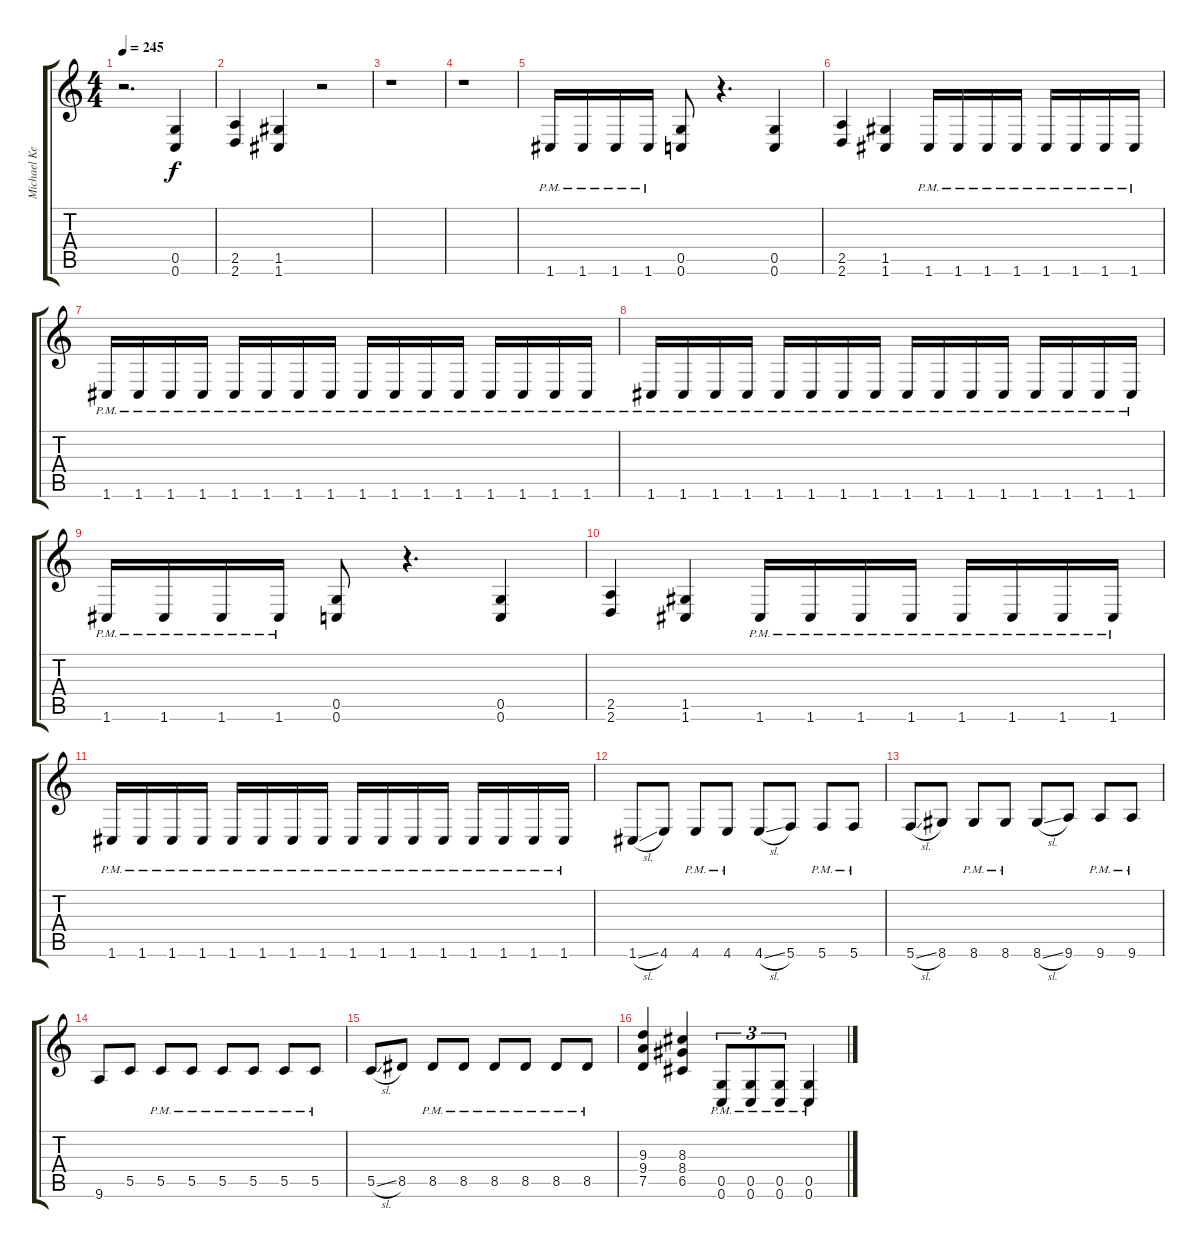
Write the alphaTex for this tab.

\track ("Michael Keene" "Michael Ke") {instrument distortionguitar}
\staff {score tabs}
\tuning (D4 A3 F3 C3 G2 C2) {hide}
\ts (4 4)
\tempo 245
\clef g2
\ks c
r.2{d dy f} (0.5 0.6).4 |
(2.5 2.6).4 (1.5 1.6).4 r.2 |
r.1 |
r.1 |
1.6{pm}.16 1.6{pm}.16 1.6{pm}.16 1.6{pm}.16 (0.5 0.6).8 r.4{d} (0.5 0.6).4 |
(2.5 2.6).4 (1.5 1.6).4 1.6{pm}.16 1.6{pm}.16 1.6{pm}.16 1.6{pm}.16 1.6{pm}.16 1.6{pm}.16 1.6{pm}.16 1.6{pm}.16 |
1.6{pm}.16 1.6{pm}.16 1.6{pm}.16 1.6{pm}.16 1.6{pm}.16 1.6{pm}.16 1.6{pm}.16 1.6{pm}.16 1.6{pm}.16 1.6{pm}.16 1.6{pm}.16 1.6{pm}.16 1.6{pm}.16 1.6{pm}.16 1.6{pm}.16 1.6{pm}.16 |
1.6{pm}.16 1.6{pm}.16 1.6{pm}.16 1.6{pm}.16 1.6{pm}.16 1.6{pm}.16 1.6{pm}.16 1.6{pm}.16 1.6{pm}.16 1.6{pm}.16 1.6{pm}.16 1.6{pm}.16 1.6{pm}.16 1.6{pm}.16 1.6{pm}.16 1.6{pm}.16 |
1.6{pm}.16 1.6{pm}.16 1.6{pm}.16 1.6{pm}.16 (0.5 0.6).8 r.4{d} (0.5 0.6).4 |
(2.5 2.6).4 (1.5 1.6).4 1.6{pm}.16 1.6{pm}.16 1.6{pm}.16 1.6{pm}.16 1.6{pm}.16 1.6{pm}.16 1.6{pm}.16 1.6{pm}.16 |
1.6{pm}.16 1.6{pm}.16 1.6{pm}.16 1.6{pm}.16 1.6{pm}.16 1.6{pm}.16 1.6{pm}.16 1.6{pm}.16 1.6{pm}.16 1.6{pm}.16 1.6{pm}.16 1.6{pm}.16 1.6{pm}.16 1.6{pm}.16 1.6{pm}.16 1.6{pm}.16 |
1.6{sl}.8 4.6.8 4.6{pm}.8 4.6{pm}.8 4.6{sl}.8 5.6.8 5.6{pm}.8 5.6{pm}.8 |
5.6{sl}.8 8.6.8 8.6{pm}.8 8.6{pm}.8 8.6{sl}.8 9.6.8 9.6{pm}.8 9.6{pm}.8 |
9.6.8 5.5.8 5.5{pm}.8 5.5{pm}.8 5.5{pm}.8 5.5{pm}.8 5.5{pm}.8 5.5{pm}.8 |
5.5{sl}.8 8.5.8 8.5{pm}.8 8.5{pm}.8 8.5{pm}.8 8.5{pm}.8 8.5{pm}.8 8.5{pm}.8 |
(9.3 9.4 7.5).4 (8.3 8.4 6.5).4 (0.5{pm} 0.6{pm}).8{tu (3 2)} (0.5{pm} 0.6{pm}).8{tu (3 2)} (0.5{pm} 0.6{pm}).8{tu (3 2)} (0.5{pm} 0.6{pm}).4
